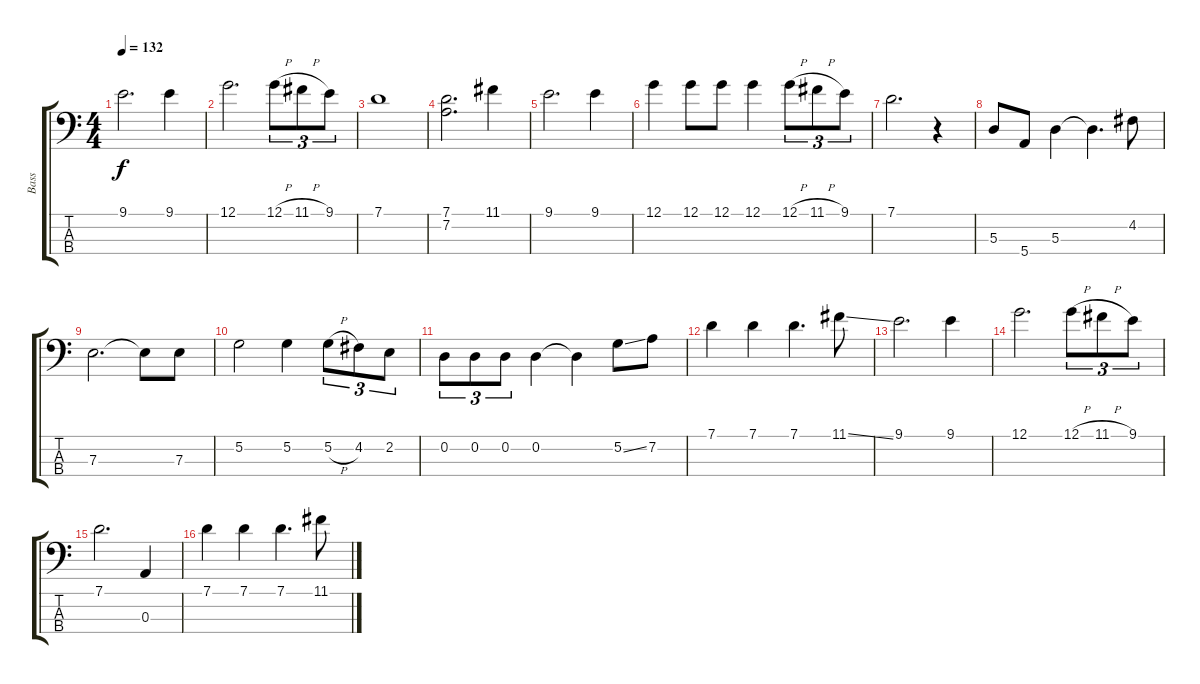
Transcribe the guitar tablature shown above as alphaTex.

\track ("Bass" "Bass") {instrument electricbassfinger}
\staff {score tabs}
\tuning (G2 D2 A1 E1) {hide}
\ts (4 4)
\tempo 132
\clef f4
\ks c
9.1.2{d dy f} 9.1.4 |
12.1.2{d} 12.1{h}.8{tu (3 2)} 11.1{h}.8{tu (3 2)} 9.1.8{tu (3 2)} |
7.1.1 |
(7.1 7.2).2{d} 11.1.4 |
9.1.2{d} 9.1.4 |
12.1.4 12.1.8 12.1.8 12.1.4 12.1{h}.8{tu (3 2)} 11.1{h}.8{tu (3 2)} 9.1.8{tu (3 2)} |
7.1.2{d} r.4 |
5.3.8 5.4.8 5.3.4 5.3{t}.4{d} 4.2.8 |
7.3.2{d} 7.3{t}.8 7.3.8 |
5.2.2 5.2.4 5.2{h}.8{tu (3 2)} 4.2.8{tu (3 2)} 2.2.8{tu (3 2)} |
0.2.8{tu (3 2)} 0.2.8{tu (3 2)} 0.2.8{tu (3 2)} 0.2.4 0.2{t}.4 5.2{ss}.8 7.2.8 |
7.1.4 7.1.4 7.1.4{d} 11.1{ss}.8 |
9.1.2{d} 9.1.4 |
12.1.2{d} 12.1{h}.8{tu (3 2)} 11.1{h}.8{tu (3 2)} 9.1.8{tu (3 2)} |
7.1.2{d} 0.3.4 |
7.1.4 7.1.4 7.1.4{d} 11.1{ss}.8
